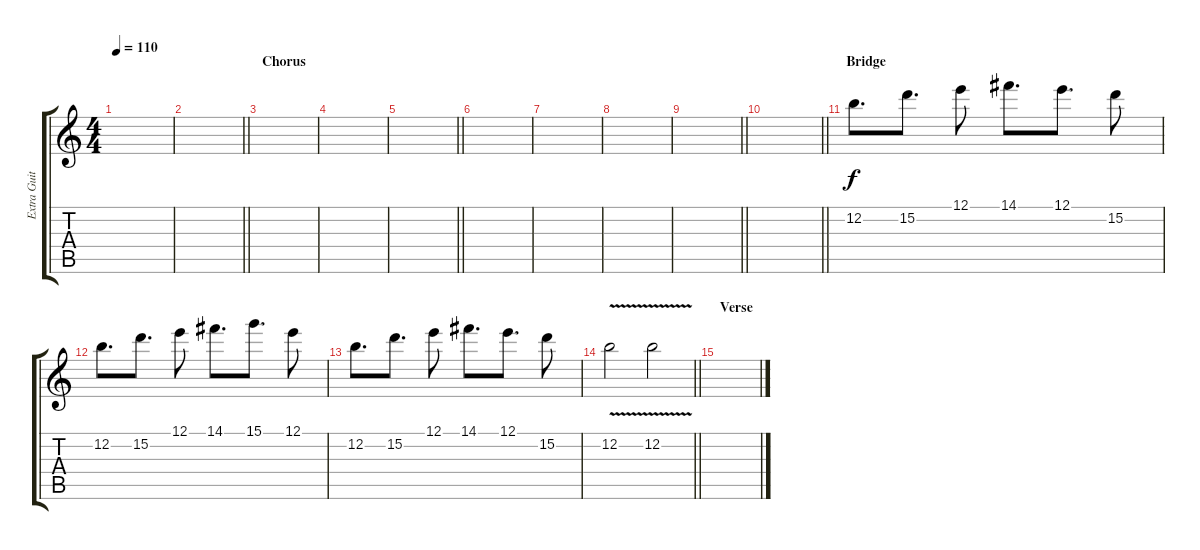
\track ("Extra Guitar" "Extra Guit") {instrument distortionguitar}
\staff {score tabs}
\tuning (E4 B3 G3 D3 A2 E2) {hide}
\ts (4 4)
\tempo 110
\clef g2
\ks c
|
\barLineRight lightlight
|
\section ("" "Chorus")
|
|
\barLineRight lightlight
|
|
|
|
\barLineRight lightlight
|
\barLineRight lightlight
|
\section ("" "Bridge")
12.2.8{d} 15.2.8{d} 12.1.8 14.1.8{d} 12.1.8{d} 15.2.8 |
12.2.8{d} 15.2.8{d} 12.1.8 14.1.8{d} 15.1.8{d} 12.1.8 |
12.2.8{d} 15.2.8{d} 12.1.8 14.1.8{d} 12.1.8{d} 15.2.8 |
\barLineRight lightlight
12.2{v}.2 12.2{v}.2 |
\section ("" "Verse")
